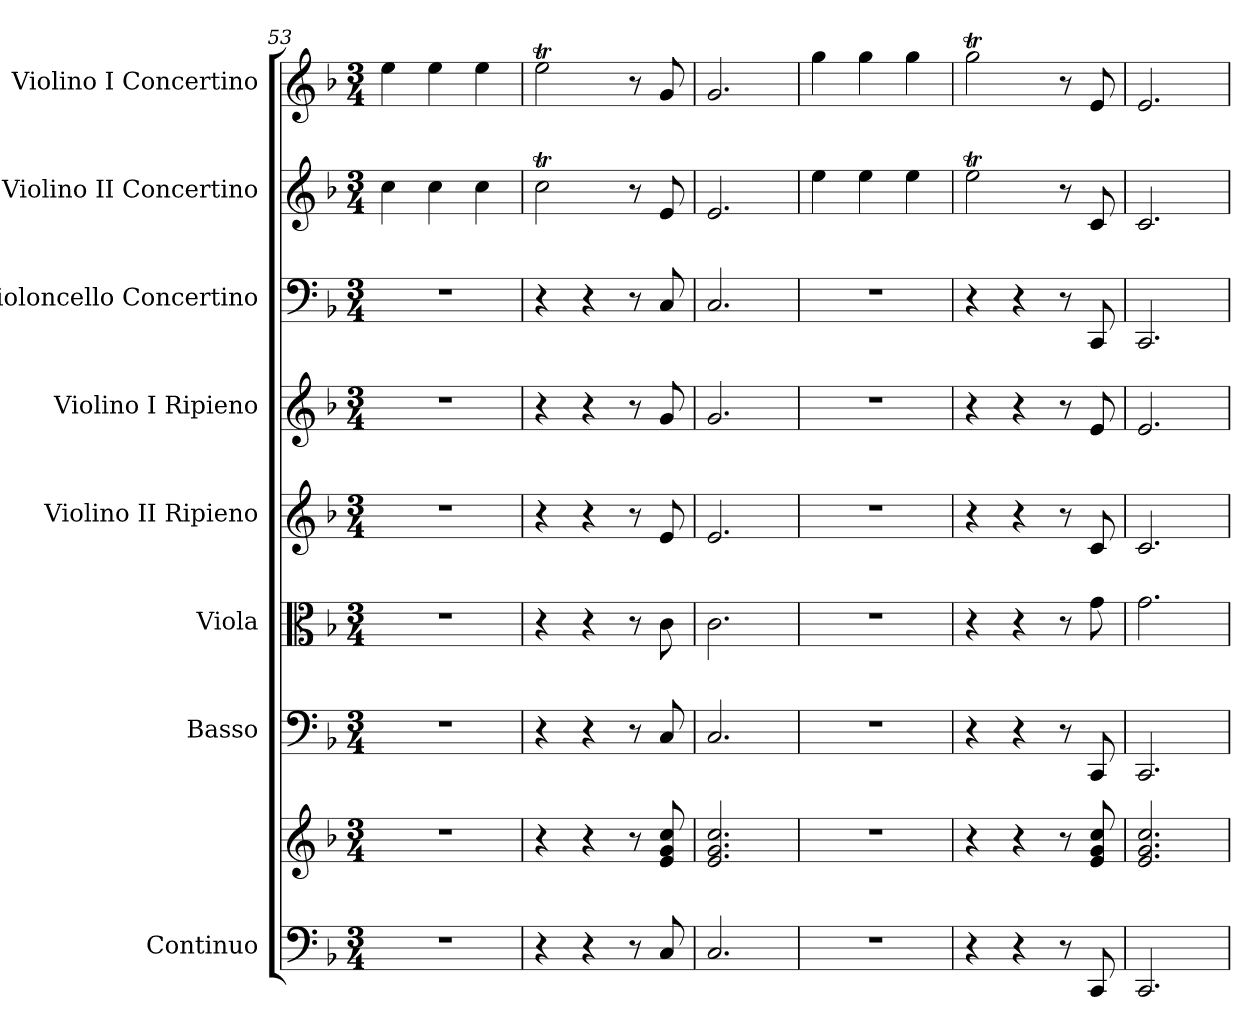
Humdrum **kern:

**kern	**kern	**kern	**kern	**kern	**kern	**kern	**kern	**kern
*part8	*part8	*part7	*part6	*part5	*part4	*part3	*part2	*part1
*staff9	*staff8	*staff7	*staff6	*staff5	*staff4	*staff3	*staff2	*staff1
*I"Continuo	*	*I"Basso	*I"Viola	*I"Violino II Ripieno	*I"Violino I Ripieno	*I"Violoncello Concertino	*I"Violino II Concertino	*I"Violino I Concertino
*	*	*	*	*	*	*I'Vc	*I'Vln	*I'Vln
*clefF4	*clefG2	*clefF4	*clefC3	*clefG2	*clefG2	*clefF4	*clefG2	*clefG2
*k[b-]	*k[b-]	*k[b-]	*k[b-]	*k[b-]	*k[b-]	*k[b-]	*k[b-]	*k[b-]
*M3/4	*M3/4	*M3/4	*M3/4	*M3/4	*M3/4	*M3/4	*M3/4	*M3/4
=53	=53	=53	=53	=53	=53	=53	=53	=53
2.r	2.r	2.r	2.r	2.r	2.r	2.r	4cc\	4ee\
.	.	.	.	.	.	.	4cc\	4ee\
.	.	.	.	.	.	.	4cc\	4ee\
=54	=54	=54	=54	=54	=54	=54	=54	=54
4r	4r	4r	4r	4r	4r	4r	2ccT\	2eet\
4r	4r	4r	4r	4r	4r	4r	.	.
8r	8r	8r	8r	8r	8r	8r	8r	8r
8C/	8e/ 8g/ 8cc/	8C/	8c\	8e/	8g/	8C/	8e/	8g/
=55	=55	=55	=55	=55	=55	=55	=55	=55
2.C/	2.e/ 2.g/ 2.cc/	2.C/	2.c\	2.e/	2.g/	2.C/	2.e/	2.g/
=56	=56	=56	=56	=56	=56	=56	=56	=56
2.r	2.r	2.r	2.r	2.r	2.r	2.r	4ee\	4gg\
.	.	.	.	.	.	.	4ee\	4gg\
.	.	.	.	.	.	.	4ee\	4gg\
=57	=57	=57	=57	=57	=57	=57	=57	=57
4r	4r	4r	4r	4r	4r	4r	2eet\	2ggT\
4r	4r	4r	4r	4r	4r	4r	.	.
8r	8r	8r	8r	8r	8r	8r	8r	8r
8CC/	8e/ 8g/ 8cc/	8CC/	8g\	8c/	8e/	8CC/	8c/	8e/
=58	=58	=58	=58	=58	=58	=58	=58	=58
2.CC/	2.e/ 2.g/ 2.cc/	2.CC/	2.g\	2.c/	2.e/	2.CC/	2.c/	2.e/
=	=	=	=	=	=	=	=	=
*-	*-	*-	*-	*-	*-	*-	*-	*-
